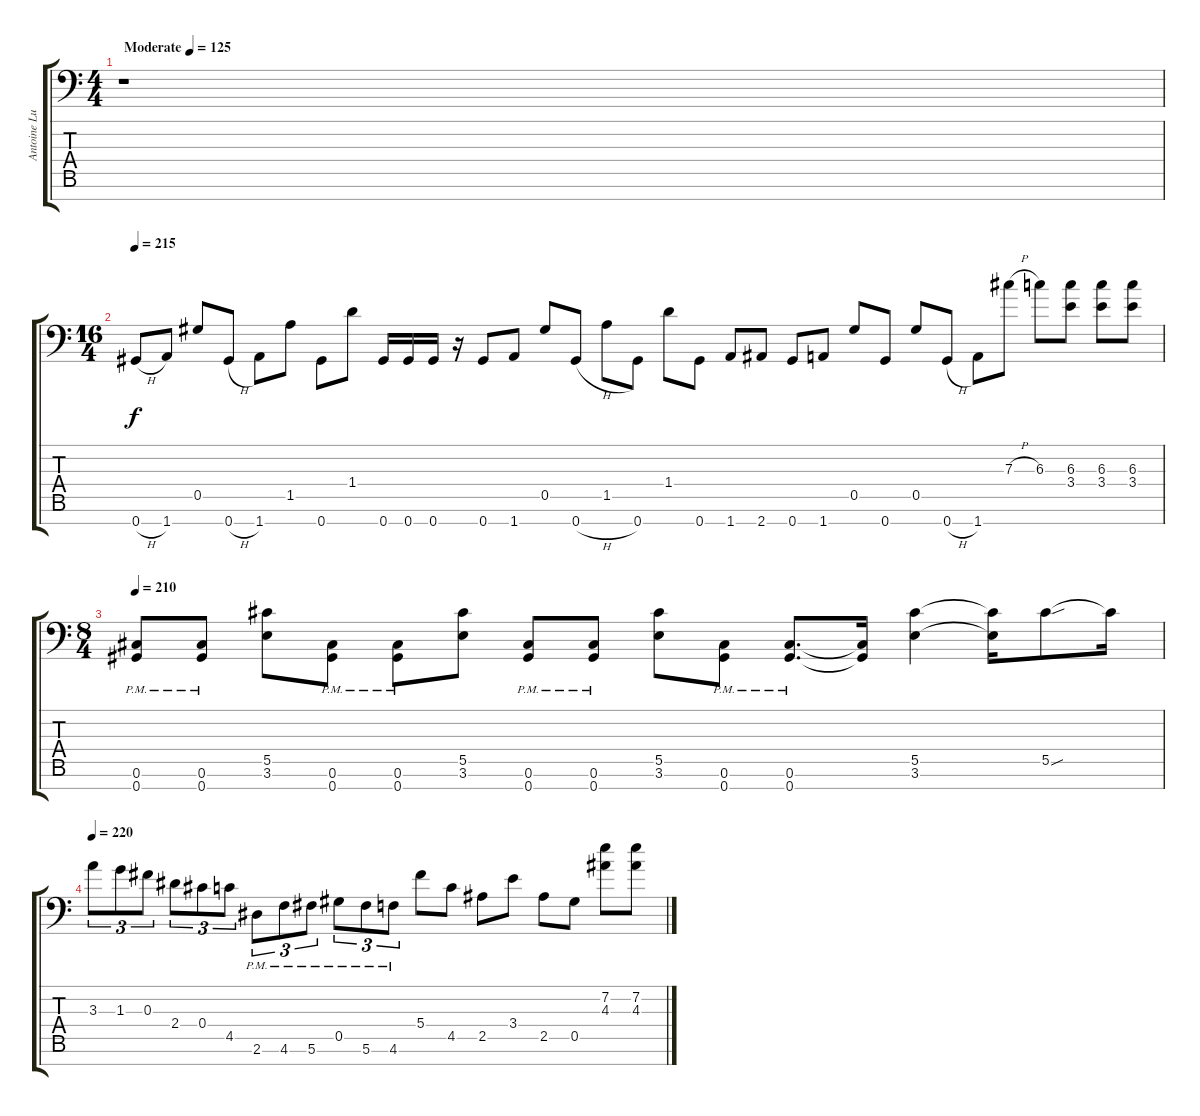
\track ("Antoine Lussier" "Antoine Lu") {instrument distortionguitar}
\staff {score tabs}
\tuning (F3 A3 Gb3 Db3 Ab2 Db2 Ab1) {hide}
\ts (4 4)
\tempo (125 "Moderate")
\clef f4
\ks c
r.1{dy f instrument distortionguitar} |
\ts (16 4)
\tempo 215
0.7{h}.8{instrument distortionguitar} 1.7.8 0.5.8 0.7{h}.8 1.7.8 1.5.8 0.7.8 1.4.8 0.7.16 0.7.16 0.7.16 r.16 0.7.8 1.7.8 0.5.8 0.7{h}.8 1.5.8 0.7.8 1.4.8 0.7.8 1.7.8 2.7.8 0.7.8 1.7.8 0.5.8 0.7.8 0.5.8 0.7{h}.8 1.7.8 7.3{h}.8{volume 7 instrument distortionguitar} 6.3.8 (6.3 3.4).8{volume 13} (6.3 3.4).8 (6.3 3.4).8 |
\ts (8 4)
\tempo 210
(0.6{pm} 0.7{pm}).8{instrument distortionguitar} (0.6{pm} 0.7{pm}).8 (5.5 3.6).8 (0.6{pm} 0.7{pm}).8 (0.6{pm} 0.7{pm}).8 (5.5 3.6).8 (0.6{pm} 0.7{pm}).8 (0.6{pm} 0.7{pm}).8 (5.5 3.6).8 (0.6{pm} 0.7{pm}).8 (0.6{pm} 0.7{pm}).8{d} (0.6{t} 0.7{t}).16 (5.5 3.6).4 (5.5{t} 3.6{t}).16 5.5{sou}.8 5.5{t}.16 |
\tempo 220
3.3.8{tu (3 2)} 1.3.8{tu (3 2)} 0.3.8{tu (3 2)} 2.4.8{tu (3 2)} 0.4.8{tu (3 2)} 4.5.8{tu (3 2)} 2.6{pm}.8{tu (3 2)} 4.6{pm}.8{tu (3 2)} 5.6{pm}.8{tu (3 2)} 0.5{pm}.8{tu (3 2)} 5.6{pm}.8{tu (3 2)} 4.6{pm}.8{tu (3 2)} 5.4.8 4.5.8 2.5.8 3.4.8 2.5.8 0.5.8 (7.2 4.3).8{instrument distortionguitar} (7.2 4.3).8
